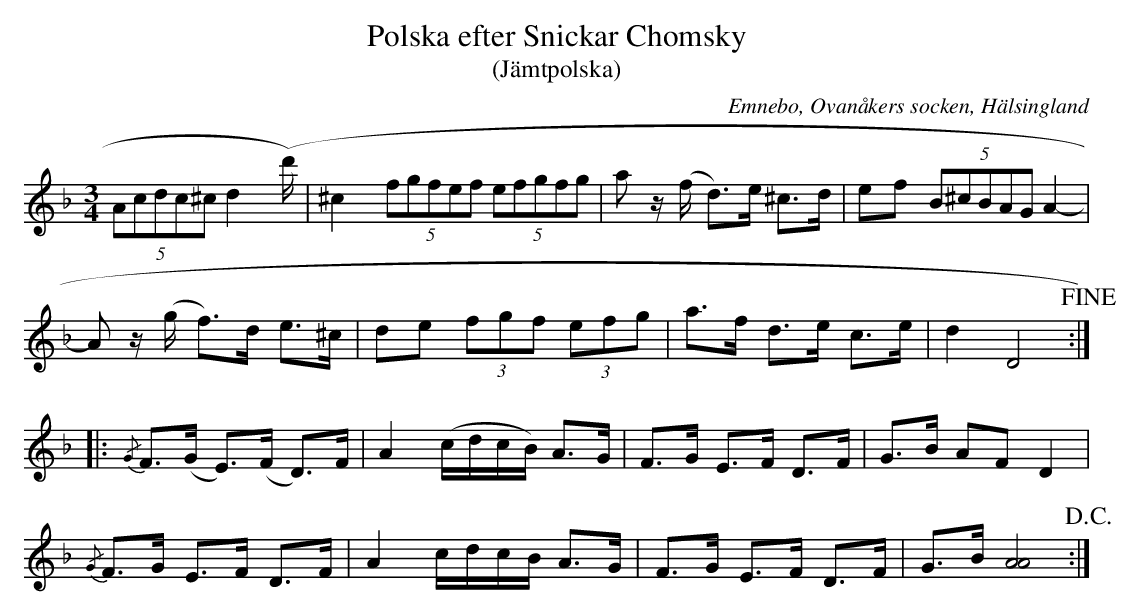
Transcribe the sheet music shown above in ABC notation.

X:1
T: Polska efter Snickar Chomsky
T: (Jämtpolska)
O: Emnebo, Ovanåkers socken, Hälsingland
M: 3/4
L: 1/16
K: Dm
(5:2A2c2d2c2^c2 d4 (d')4 | ^c4 (5:2f2g2f2e2f2 (5:2e2f2g2f2g2 | a2 z(f d2)>e2 ^c2>d2 | e2f2 (5:2B2^c2B2A2G2 A4- |
A2 z(g f2)>d2     e2>^c2 | d2e2 (3f2g2f2 (3e2f2g2 | a2>f2 d2>e2 c2>e2 | d4   D8 !fine! ::
{/G}F2>(G2 E2>)(F2 D2>)F2 | A4 (cdcB) A2>G2 | F2>G2 E2>F2 D2>F2 | G2>B2 A2F2  D4      |
{/G}F2>G2  E2>F2   D2>F2  | A4  cdcB  A2>G2 | F2>G2 E2>F2 D2>F2 | G2>B2 [AA]8 !D.C.! :|
